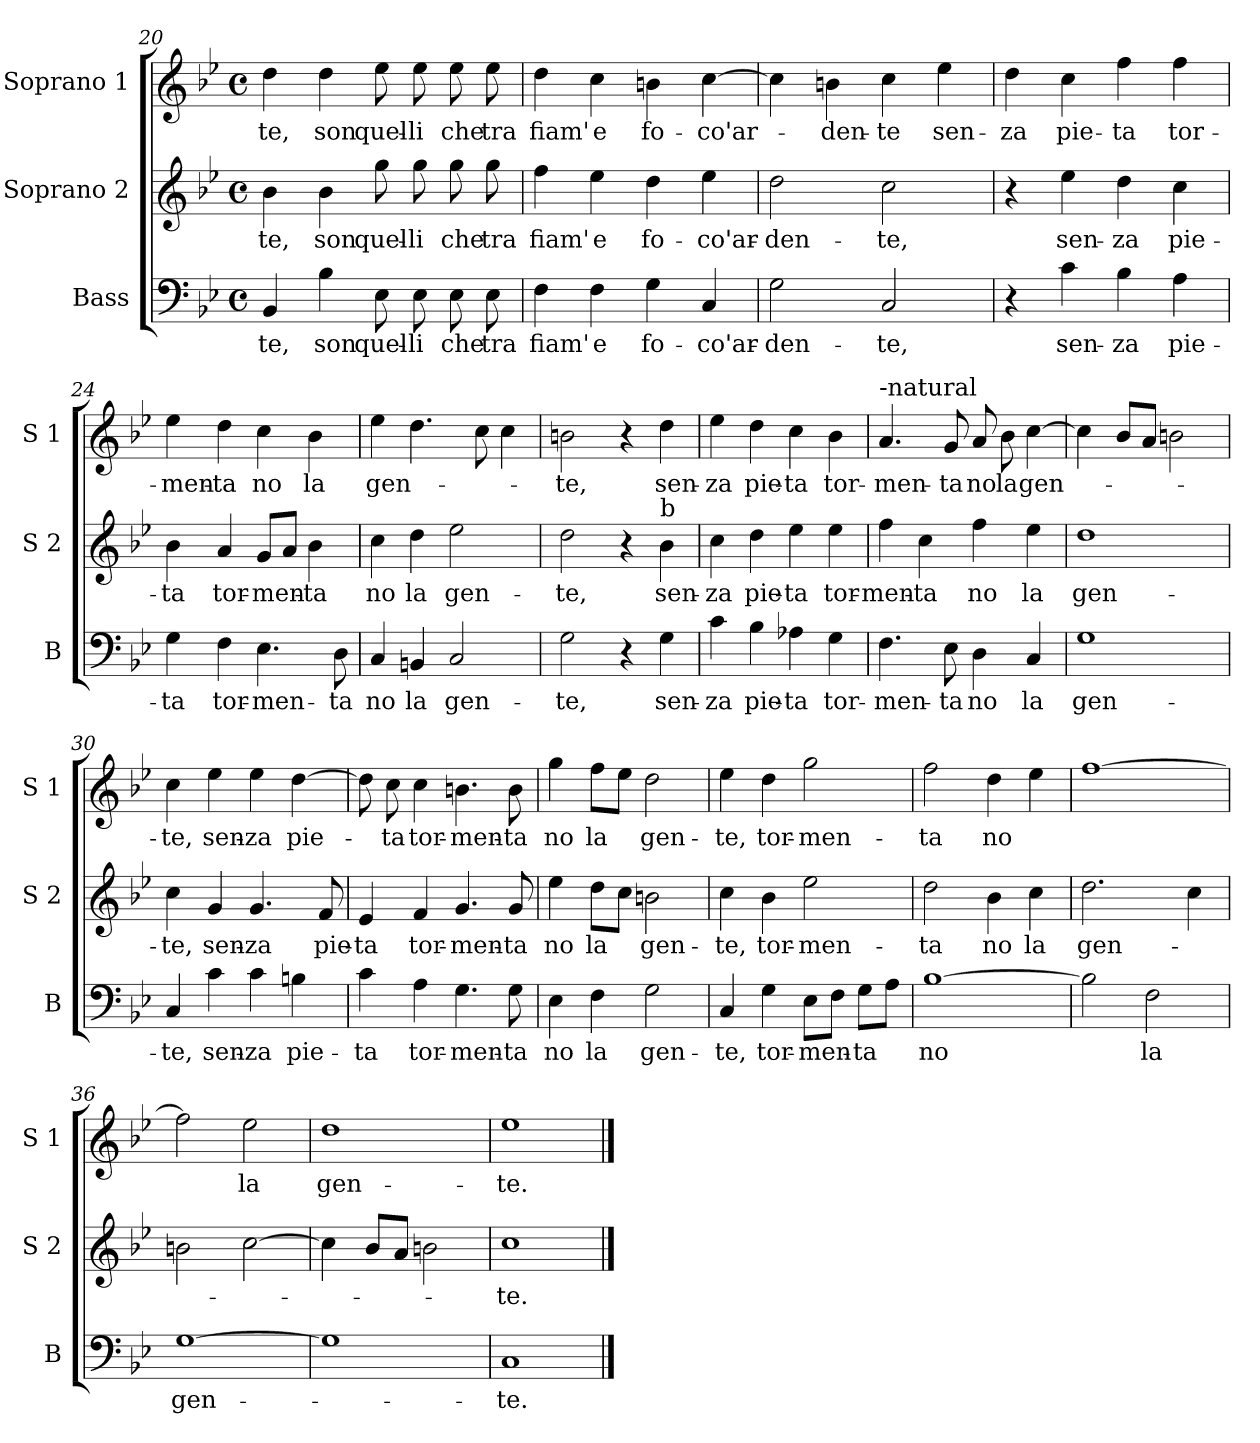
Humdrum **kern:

**kern	**text	**kern	**text	**kern	**text
*part3	*part3	*part2	*part2	*part1	*part1
*staff3	*staff3	*staff2	*staff2	*staff1	*staff1
*I"Bass	*	*I"Soprano 2	*	*I"Soprano 1	*
*I'B	*	*I'S 2	*	*I'S 1	*
!!LO:PB:g=z
*clefF4	*	*clefG2	*	*clefG2	*
*k[b-e-]	*	*k[b-e-]	*	*k[b-e-]	*
*B-:	*	*B-:	*	*B-:	*
*M4/4	*	*M4/4	*	*M4/4	*
*met(c)	*	*met(c)	*	*met(c)	*
=20	=20	=20	=20	=20	=20
!	!LO:LY:b	!	!LO:LY:b	!	!LO:LY:b
4BB-/	-te,	4b-\	-te,	4dd\	-te,
!	!LO:LY:b	!	!LO:LY:b	!	!LO:LY:b
4B-\	son	4b-\	son	4dd\	son
!	!LO:LY:b	!	!LO:LY:b	!	!LO:LY:b
8E-\	quel-	8gg\	quel-	8ee-\	quel-
!	!LO:LY:b	!	!LO:LY:b	!	!LO:LY:b
8E-\	-li	8gg\	-li	8ee-\	-li
!	!LO:LY:b	!	!LO:LY:b	!	!LO:LY:b
8E-\	che	8gg\	che	8ee-\	che
!	!LO:LY:b	!	!LO:LY:b	!	!LO:LY:b
8E-\	tra	8gg\	tra	8ee-\	tra
=21	=21	=21	=21	=21	=21
!	!LO:LY:b	!	!LO:LY:b	!	!LO:LY:b
4F\	fiam'	4ff\	fiam'	4dd\	fiam'
!	!LO:LY:b	!	!LO:LY:b	!	!LO:LY:b
4F\	e	4ee-\	e	4cc\	e
!	!LO:LY:b	!	!LO:LY:b	!	!LO:LY:b
4G\	fo-	4dd\	fo-	4bn\	fo-
!	!LO:LY:b	!	!LO:LY:b	!	!LO:LY:b
4C/	-co'ar-	4ee-\	-co'ar-	[4cc\	-co'ar-
=22	=22	=22	=22	=22	=22
!	!LO:LY:b	!	!LO:LY:b	!	!
2G\	-den-	2dd\	-den-	4cc\]	.
!	!	!	!	!	!LO:LY:b
.	.	.	.	4bn\	-den-
!	!LO:LY:b	!	!LO:LY:b	!	!LO:LY:b
2C/	-te,	2cc\	-te,	4cc\	-te
!	!	!	!	!	!LO:LY:b
.	.	.	.	4ee-\	sen-
=23	=23	=23	=23	=23	=23
!	!	!	!	!	!LO:LY:b
4r	.	4r	.	4dd\	-za
!	!LO:LY:b	!	!LO:LY:b	!	!LO:LY:b
4c\	sen-	4ee-\	sen-	4cc\	pie-
!	!LO:LY:b	!	!LO:LY:b	!	!LO:LY:b
4B-\	-za	4dd\	-za	4ff\	-ta
!	!LO:LY:b	!	!LO:LY:b	!	!LO:LY:b
4A\	pie-	4cc\	pie-	4ff\	tor-
!!LO:LB:g=z
=24	=24	=24	=24	=24	=24
!	!LO:LY:b	!	!LO:LY:b	!	!LO:LY:b
4G\	-ta	4b-\	-ta	4ee-\	-men-
!	!LO:LY:b	!	!LO:LY:b	!	!LO:LY:b
4F\	tor-	4a/	tor-	4dd\	-ta
!	!LO:LY:b	!	!LO:LY:b	!	!LO:LY:b
4.E-\	-men-	8g/L	-men-	4cc\	no
.	.	8a/J	.	.	.
!	!	!	!LO:LY:b	!	!LO:LY:b
.	.	4b-\	-ta	4b-\	la
!	!LO:LY:b	!	!	!	!
8D\	-ta	.	.	.	.
=25	=25	=25	=25	=25	=25
!	!LO:LY:b	!	!LO:LY:b	!	!LO:LY:b
4C/	no	4cc\	no	4ee-\	gen-
!	!LO:LY:b	!	!LO:LY:b	!	!
4BBn/	la	4dd\	la	4.dd\	.
!	!LO:LY:b	!	!LO:LY:b	!	!
2C/	gen-	2ee-\	gen-	.	.
.	.	.	.	8cc\	.
.	.	.	.	4cc\	.
=26	=26	=26	=26	=26	=26
!	!LO:LY:b	!	!LO:LY:b	!	!LO:LY:b
2G\	-te,	2dd\	-te,	2bn\	-te,
4r	.	4r	.	4r	.
!	!	!LO:TX:a:t=b	!	!	!
!	!LO:LY:b	!	!LO:LY:b	!	!LO:LY:b
4G\	sen-	4b-\	sen-	4dd\	sen-
=27	=27	=27	=27	=27	=27
!	!LO:LY:b	!	!LO:LY:b	!	!LO:LY:b
4c\	-za	4cc\	-za	4ee-\	-za
!	!LO:LY:b	!	!LO:LY:b	!	!LO:LY:b
4B-\	pie-	4dd\	pie-	4dd\	pie-
!	!LO:LY:b	!	!LO:LY:b	!	!LO:LY:b
4A-X\	-ta	4ee-\	-ta	4cc\	-ta
!	!LO:LY:b	!	!LO:LY:b	!	!LO:LY:b
4G\	tor-	4ee-\	tor-	4b-\	tor-
=28	=28	=28	=28	=28	=28
!	!	!	!	!LO:TX:a:t=-natural	!
!	!LO:LY:b	!	!LO:LY:b	!	!LO:LY:b
4.F\	-men-	4ff\	-men-	4.a/	-men-
!	!	!	!LO:LY:b	!	!
.	.	4cc\	-ta	.	.
!	!LO:LY:b	!	!	!	!LO:LY:b
8E-\	-ta	.	.	8g/	-ta
!	!LO:LY:b	!	!LO:LY:b	!	!LO:LY:b
4D\	no	4ff\	no	8a/	no
!	!	!	!	!	!LO:LY:b
.	.	.	.	8b-\	la
!	!LO:LY:b	!	!LO:LY:b	!	!LO:LY:b
4C/	la	4ee-\	la	[4cc\	gen-
!!LO:LB:g=z
=29	=29	=29	=29	=29	=29
!	!LO:LY:b	!	!LO:LY:b	!	!
1G	gen-	1dd	gen-	4cc\]	.
.	.	.	.	8b-/L	.
.	.	.	.	8a/J	.
.	.	.	.	2bn\	.
=30	=30	=30	=30	=30	=30
!	!LO:LY:b	!	!LO:LY:b	!	!LO:LY:b
4C/	-te,	4cc\	-te,	4cc\	-te,
!	!LO:LY:b	!	!LO:LY:b	!	!LO:LY:b
4c\	sen-	4g/	sen-	4ee-\	sen-
!	!LO:LY:b	!	!LO:LY:b	!	!LO:LY:b
4c\	-za	4.g/	-za	4ee-\	-za
!	!LO:LY:b	!	!	!	!LO:LY:b
4Bn\	pie-	.	.	[4dd\	pie-
!	!	!	!LO:LY:b	!	!
.	.	8f/	pie-	.	.
=31	=31	=31	=31	=31	=31
!	!LO:LY:b	!	!LO:LY:b	!	!
4c\	-ta	4e-/	-ta	8dd\]	.
!	!	!	!	!	!LO:LY:b
.	.	.	.	8cc\	-ta
!	!LO:LY:b	!	!LO:LY:b	!	!LO:LY:b
4A\	tor-	4f/	tor-	4cc\	tor-
!	!LO:LY:b	!	!LO:LY:b	!	!LO:LY:b
4.G\	-men-	4.g/	-men-	4.bn\	-men-
!	!LO:LY:b	!	!LO:LY:b	!	!LO:LY:b
8G\	-ta	8g/	-ta	8b\	-ta
=32	=32	=32	=32	=32	=32
!	!LO:LY:b	!	!LO:LY:b	!	!LO:LY:b
4E-\	no	4ee-\	no	4gg\	no
!	!LO:LY:b	!	!LO:LY:b	!	!LO:LY:b
4F\	la	8dd\L	la	8ff\L	la
.	.	8cc\J	.	8ee-\J	.
!	!LO:LY:b	!	!LO:LY:b	!	!LO:LY:b
2G\	gen-	2bn\	gen-	2dd\	gen-
=33	=33	=33	=33	=33	=33
!	!LO:LY:b	!	!LO:LY:b	!	!LO:LY:b
4C/	-te,	4cc\	-te,	4ee-\	-te,
!	!LO:LY:b	!	!LO:LY:b	!	!LO:LY:b
4G\	tor-	4b-\	tor-	4dd\	tor-
!	!LO:LY:b	!	!LO:LY:b	!	!LO:LY:b
8E-\L	-men-	2ee-\	-men-	2gg\	-men-
8F\J	.	.	.	.	.
!	!LO:LY:b	!	!	!	!
8G\L	-ta	.	.	.	.
8A\J	.	.	.	.	.
!!LO:LB:g=z
=34	=34	=34	=34	=34	=34
!	!LO:LY:b	!	!LO:LY:b	!	!LO:LY:b
[1B-	no	2dd\	-ta	2ff\	-ta
!	!	!	!LO:LY:b	!	!LO:LY:b
.	.	4b-\	no	4dd\	no
!	!	!	!LO:LY:b	!	!
.	.	4cc\	la	4ee-\	.
=35	=35	=35	=35	=35	=35
!	!	!	!LO:LY:b	!	!
2B-\]	.	2.dd\	gen-	[1ff	.
!	!LO:LY:b	!	!	!	!
2F\	la	.	.	.	.
.	.	4cc\	.	.	.
=36	=36	=36	=36	=36	=36
!	!LO:LY:b	!	!	!	!
[1G	gen-	2bn\	.	2ff\]	.
!	!	!	!	!	!LO:LY:b
.	.	[2cc\	.	2ee-\	la
=37	=37	=37	=37	=37	=37
!	!	!	!	!	!LO:LY:b
1G]	.	4cc\]	.	1dd	gen-
.	.	8b-/L	.	.	.
.	.	8a/J	.	.	.
.	.	2bn\	.	.	.
=38	=38	=38	=38	=38	=38
!	!LO:LY:b	!	!LO:LY:b	!	!LO:LY:b
1C	-te.	1cc	-te.	1ee-	-te.
==	==	==	==	==	==
*-	*-	*-	*-	*-	*-
